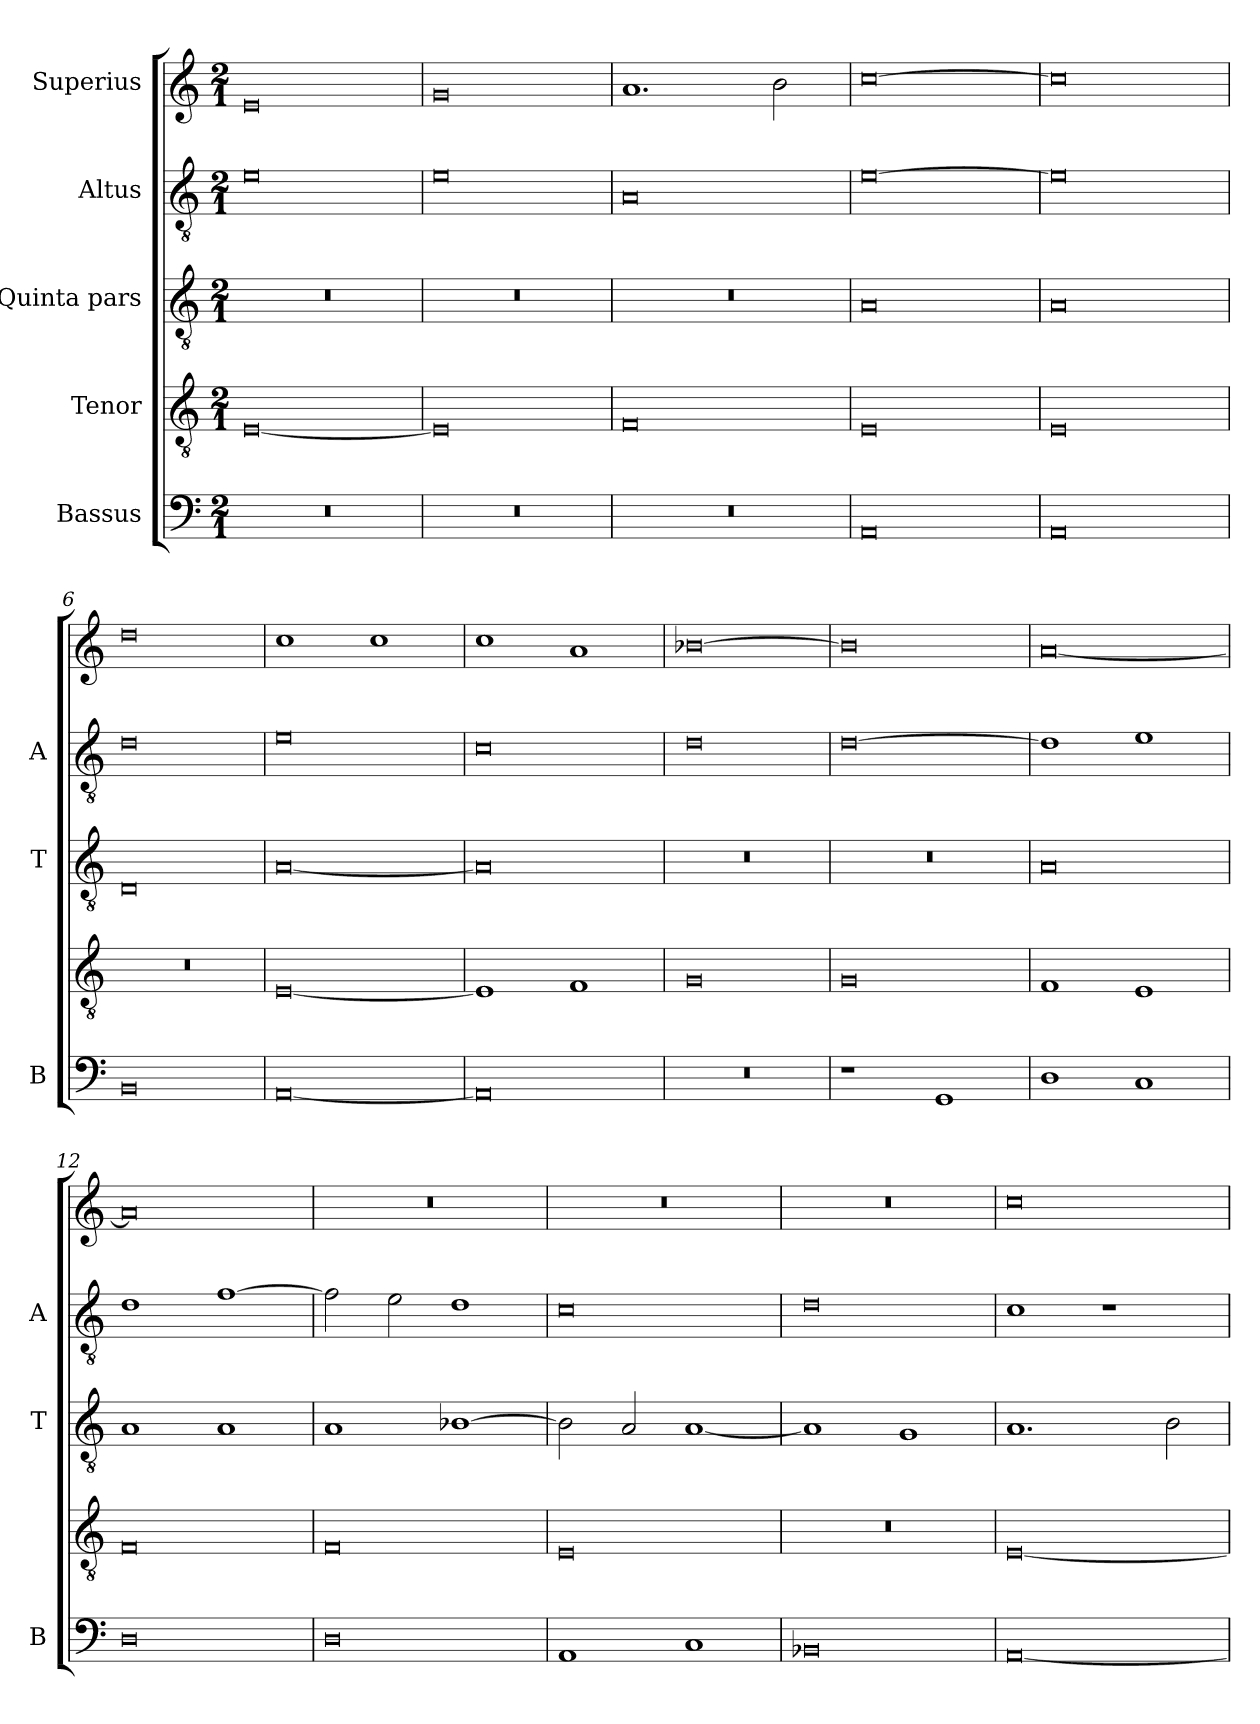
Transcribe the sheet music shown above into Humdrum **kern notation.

**kern	**kern	**kern	**kern	**kern
*part5	*part4	*part3	*part2	*part1
*staff5	*staff4	*staff3	*staff2	*staff1
*I"Bassus	*I"Tenor	*I"Quinta pars	*I"Altus	*I"Superius
*I'B	*	*I'T	*I'A	*
*clefF4	*clefGv2	*clefGv2	*clefGv2	*clefG2
*k[]	*k[]	*k[]	*k[]	*k[]
*M2/1	*M2/1	*M2/1	*M2/1	*M2/1
=1	=1	=1	=1	=1
0r	[0E	0r	0e	0e
=2	=2	=2	=2	=2
0r	0E]	0r	0e	0g
=3	=3	=3	=3	=3
0r	0F	0r	0A	1.a
.	.	.	.	2b\
=4	=4	=4	=4	=4
0AA	0E	0A	[0e	[0cc
=5	=5	=5	=5	=5
0AA	0E	0A	0e]	0cc]
=6	=6	=6	=6	=6
0BB	0r	0D	0d	0dd
=7	=7	=7	=7	=7
[0AA	[0E	[0A	0e	1cc
.	.	.	.	1cc
=8	=8	=8	=8	=8
0AA]	1E]	0A]	0c	1cc
.	1F	.	.	1a
=9	=9	=9	=9	=9
0r	0G	0r	0d	[0b-X
=10	=10	=10	=10	=10
1r	0G	0r	[0d	0b-]
1GG	.	.	.	.
=11	=11	=11	=11	=11
1D	1F	0A	1d]	[0a
1C	1E	.	1e	.
=12	=12	=12	=12	=12
0D	0F	1A	1d	0a]
.	.	1A	[1f	.
=13	=13	=13	=13	=13
0D	0F	1A	2f\]	0r
.	.	.	2e\	.
.	.	[1B-X	1d	.
=14	=14	=14	=14	=14
1AA	0E	2B-\]	0c	0r
.	.	2A/	.	.
1C	.	[1A	.	.
=15	=15	=15	=15	=15
0BB-X	0r	1A]	0d	0r
.	.	1G	.	.
=16	=16	=16	=16	=16
[0AA	[0E	1.A	1c	0cc
.	.	.	1r	.
.	.	2B\	.	.
=	=	=	=	=
*-	*-	*-	*-	*-
